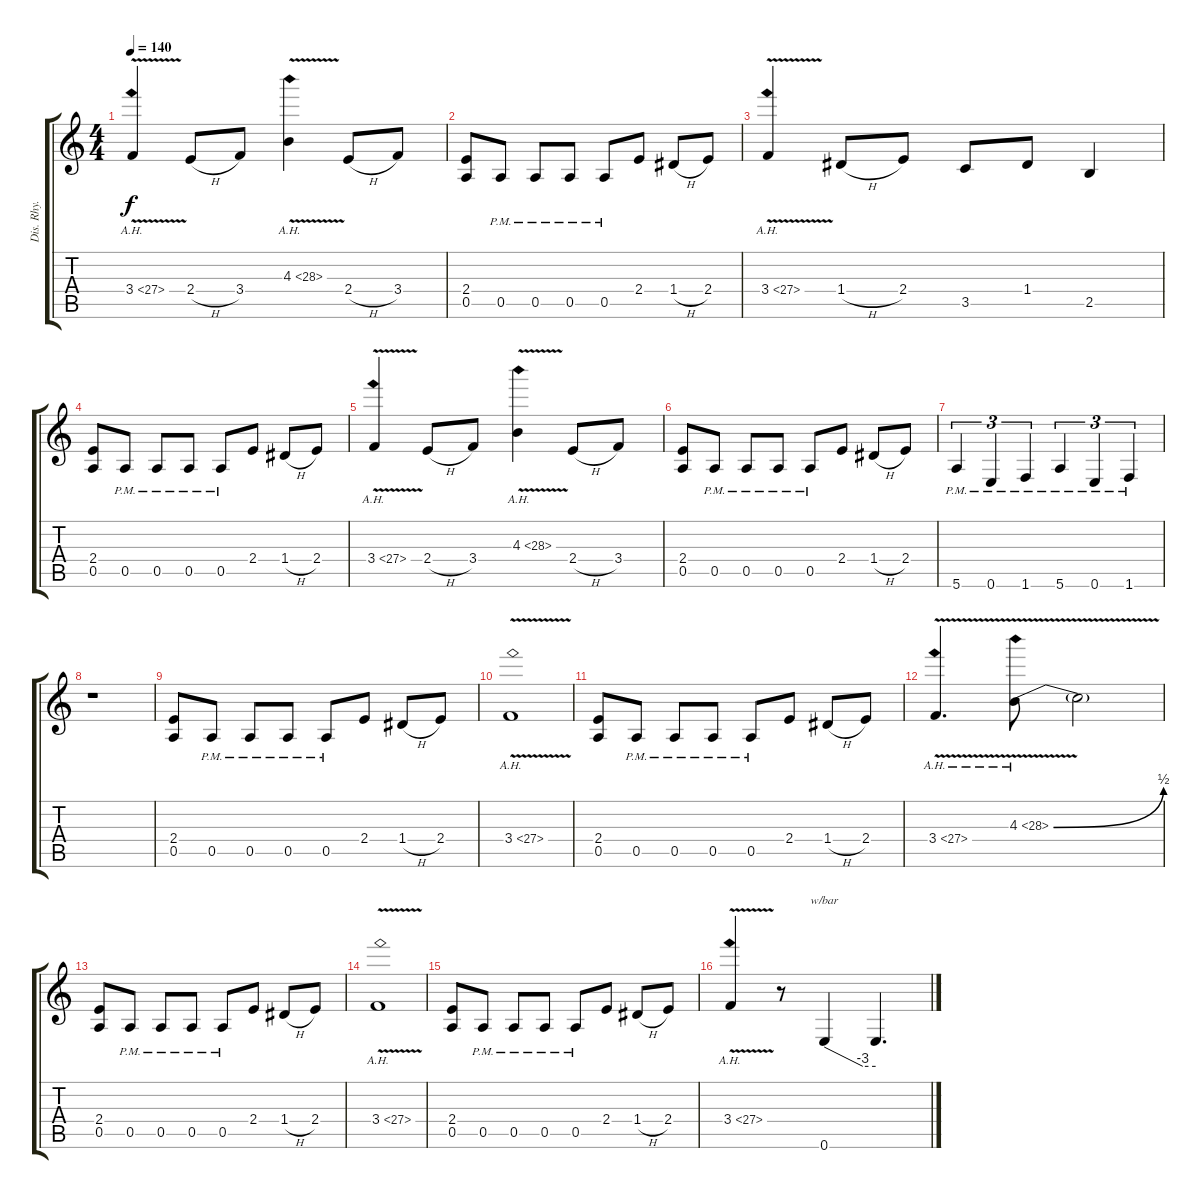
\track ("Dis. Rhy." "Dis. Rhy.") {instrument distortionguitar}
\staff {score tabs}
\tuning (E4 B3 G3 D3 A2 E2) {hide}
\ts (4 4)
\tempo 140
\clef g2
\ks c
3.4{ah 24 v}.4{dy f} 2.4{h}.8 3.4.8 4.3{ah 24 v}.4 2.4{h}.8 3.4.8 |
(2.4 0.5).8 0.5{pm}.8 0.5{pm}.8 0.5{pm}.8 0.5{pm}.8 2.4.8 1.4{h}.8 2.4.8 |
3.4{ah 24 v}.4 1.4{h}.8 2.4.8 3.5.8 1.4.8 2.5.4 |
(2.4 0.5).8 0.5{pm}.8 0.5{pm}.8 0.5{pm}.8 0.5{pm}.8 2.4.8 1.4{h}.8 2.4.8 |
3.4{ah 24 v}.4 2.4{h}.8 3.4.8 4.3{ah 24 v}.4 2.4{h}.8 3.4.8 |
(2.4 0.5).8 0.5{pm}.8 0.5{pm}.8 0.5{pm}.8 0.5{pm}.8 2.4.8 1.4{h}.8 2.4.8 |
5.6{pm}.4{tu (3 2)} 0.6{pm}.4{tu (3 2)} 1.6{pm}.4{tu (3 2)} 5.6{pm}.4{tu (3 2)} 0.6{pm}.4{tu (3 2)} 1.6{pm}.4{tu (3 2)} |
r.1 |
(2.4 0.5).8{volume 13} 0.5{pm}.8 0.5{pm}.8 0.5{pm}.8 0.5{pm}.8 2.4.8 1.4{h}.8 2.4.8 |
3.4{ah 24 v}.1 |
(2.4 0.5).8 0.5{pm}.8 0.5{pm}.8 0.5{pm}.8 0.5{pm}.8 2.4.8 1.4{h}.8 2.4.8 |
3.4{ah 24 v}.4{d} 4.3{be (bend 0 0 60 2) ah 24 v}.8 4.3{t}.2 |
(2.4 0.5).8 0.5{pm}.8 0.5{pm}.8 0.5{pm}.8 0.5{pm}.8 2.4.8 1.4{h}.8 2.4.8 |
3.4{ah 24 v}.1 |
(2.4 0.5).8 0.5{pm}.8 0.5{pm}.8 0.5{pm}.8 0.5{pm}.8 2.4.8 1.4{h}.8 2.4.8 |
3.4{ah 24 v}.4 r.8 0.6.4{tbe (custom default 0 0 45 -12 60 -12)} 0.6{t}.4{d}
